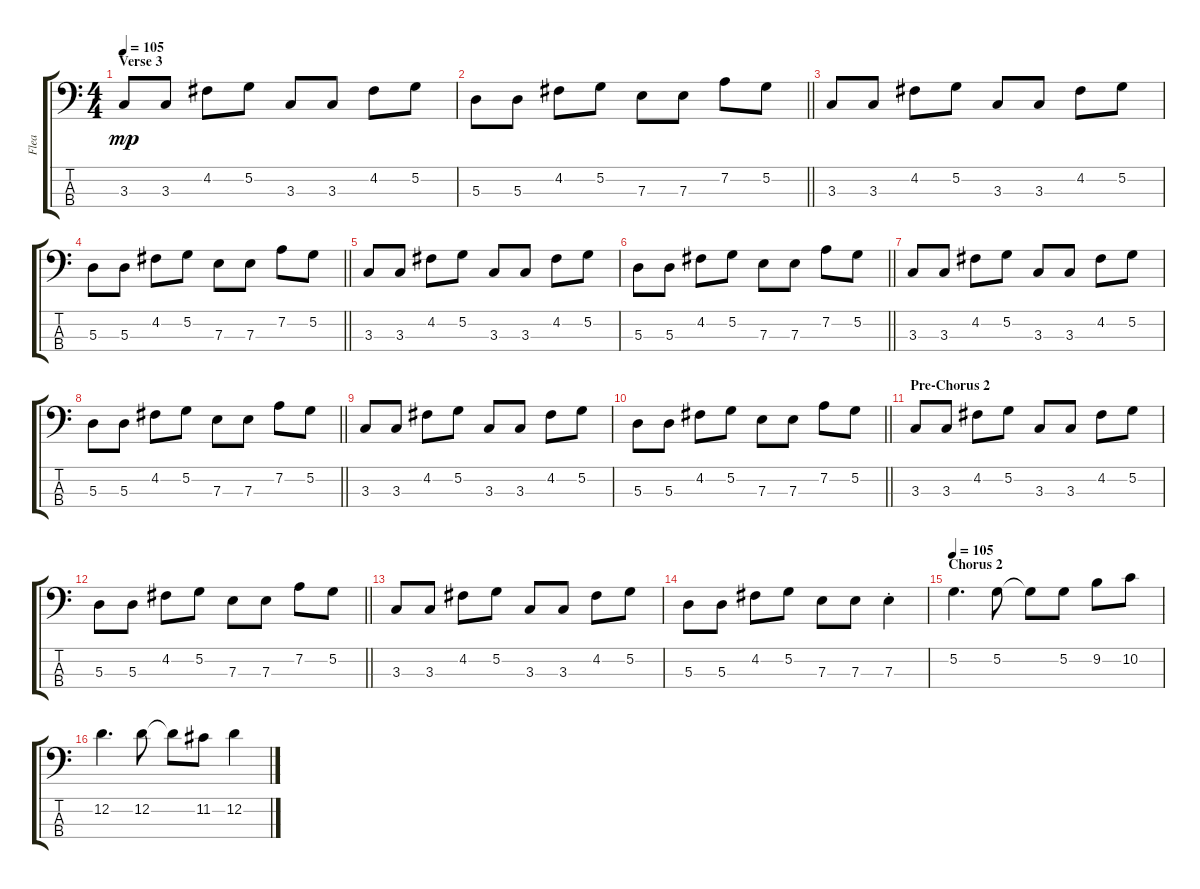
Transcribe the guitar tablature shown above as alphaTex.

\track ("Flea" "Flea") {instrument electricbassfinger}
\staff {score tabs}
\tuning (G2 D2 A1 E1) {hide}
\ts (4 4)
\section ("" "Verse 3")
\tempo 105
\clef f4
\ks c
3.3.8{dy mp} 3.3.8 4.2.8 5.2.8 3.3.8 3.3.8 4.2.8 5.2.8 |
\barLineRight lightlight
5.3.8 5.3.8 4.2.8 5.2.8 7.3.8 7.3.8 7.2.8 5.2.8 |
3.3.8 3.3.8 4.2.8 5.2.8 3.3.8 3.3.8 4.2.8 5.2.8 |
\barLineRight lightlight
5.3.8 5.3.8 4.2.8 5.2.8 7.3.8 7.3.8 7.2.8 5.2.8 |
3.3.8 3.3.8 4.2.8 5.2.8 3.3.8 3.3.8 4.2.8 5.2.8 |
\barLineRight lightlight
5.3.8 5.3.8 4.2.8 5.2.8 7.3.8 7.3.8 7.2.8 5.2.8 |
3.3.8 3.3.8 4.2.8 5.2.8 3.3.8 3.3.8 4.2.8 5.2.8 |
\barLineRight lightlight
5.3.8 5.3.8 4.2.8 5.2.8 7.3.8 7.3.8 7.2.8 5.2.8 |
3.3.8 3.3.8 4.2.8 5.2.8 3.3.8 3.3.8 4.2.8 5.2.8 |
\barLineRight lightlight
5.3.8 5.3.8 4.2.8 5.2.8 7.3.8 7.3.8 7.2.8 5.2.8 |
\section ("" "Pre-Chorus 2")
3.3.8 3.3.8 4.2.8 5.2.8 3.3.8 3.3.8 4.2.8 5.2.8 |
\barLineRight lightlight
5.3.8 5.3.8 4.2.8 5.2.8 7.3.8 7.3.8 7.2.8 5.2.8 |
3.3.8 3.3.8 4.2.8 5.2.8 3.3.8 3.3.8 4.2.8 5.2.8 |
5.3.8 5.3.8 4.2.8 5.2.8 7.3.8 7.3.8 7.3{st}.4 |
\section ("" "Chorus 2")
\tempo 105
5.2.4{d} 5.2.8 5.2{t}.8 5.2.8 9.2.8 10.2.8 |
12.2.4{d} 12.2.8 12.2{t}.8 11.2.8 12.2.4
